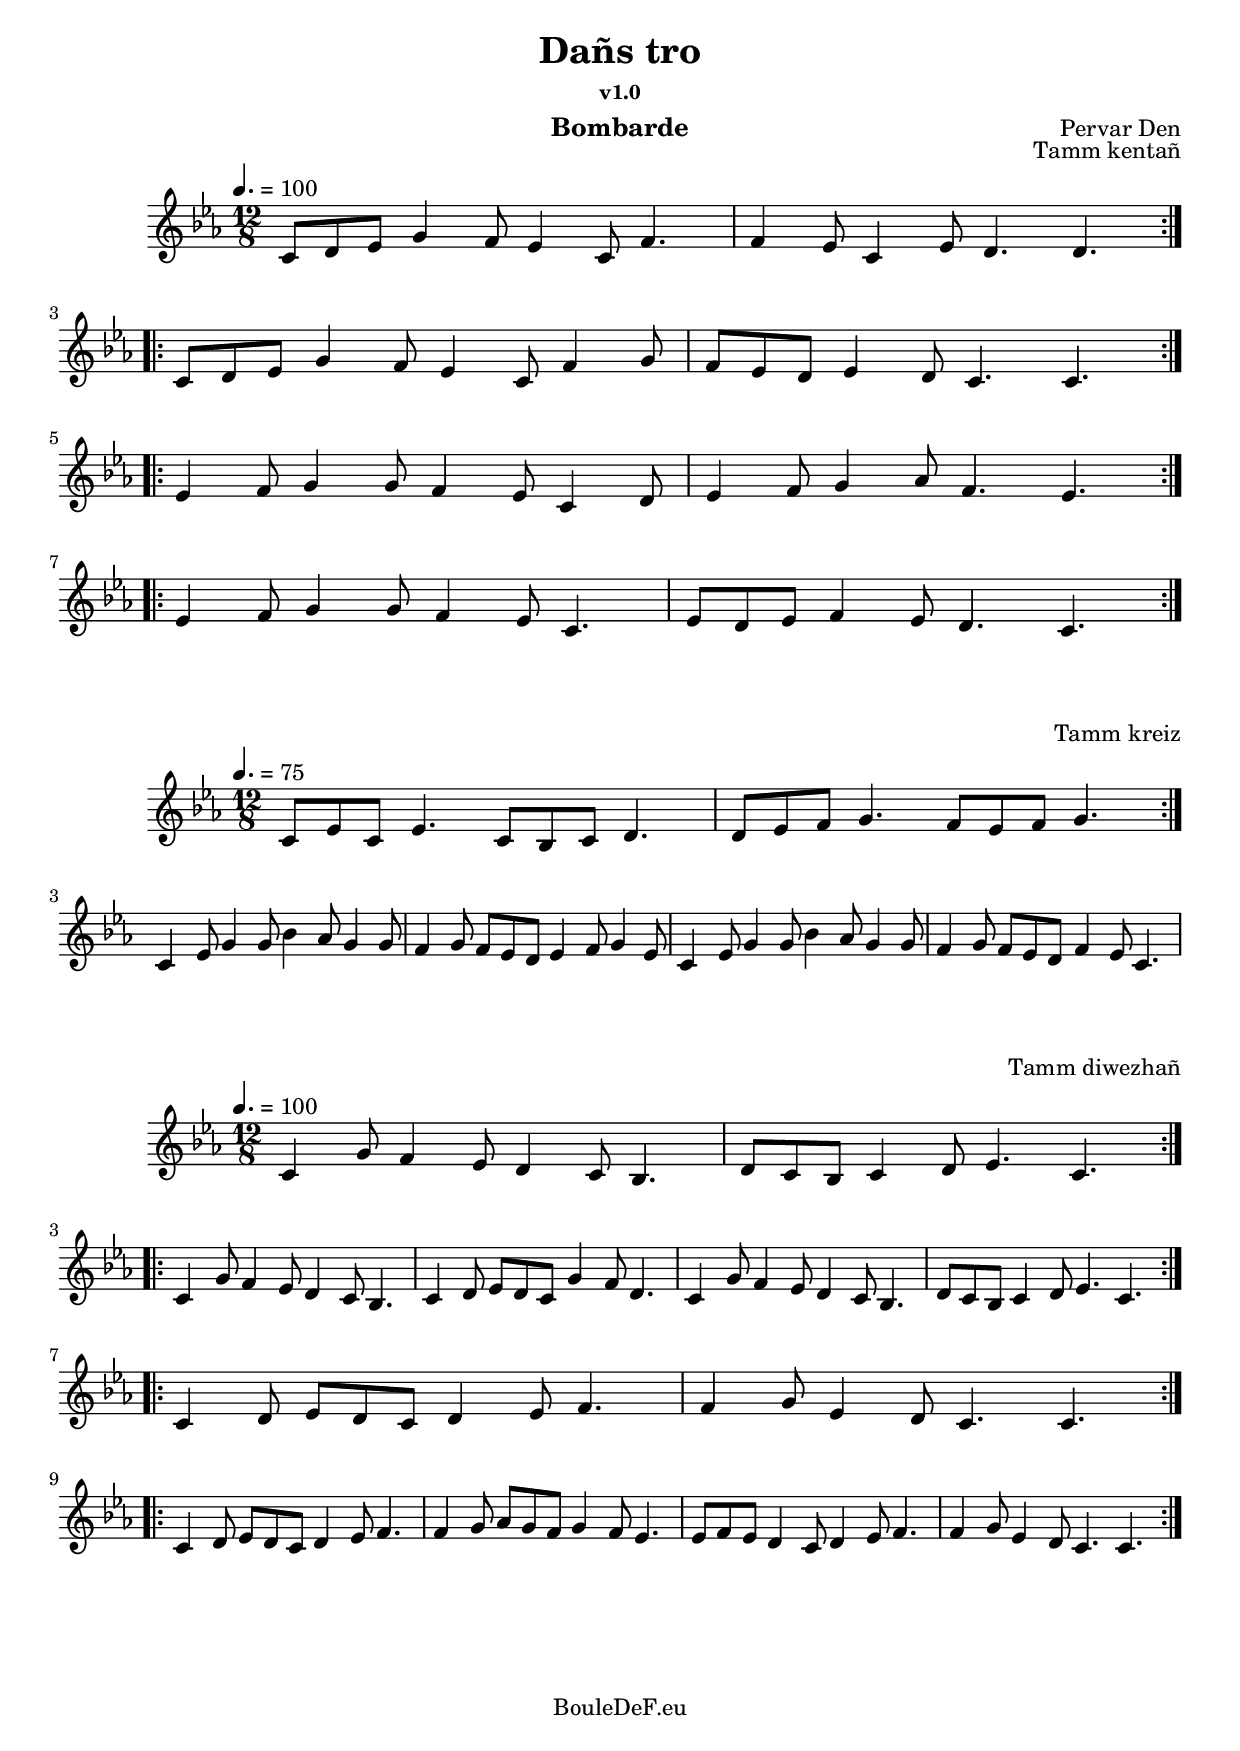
\version "2.16.0"
\include "italiano.ly"

\header {
	title = "Dañs tro"
	subsubtitle = "v1.0"
	composer = "Pervar Den"
	instrument = "Bombarde"
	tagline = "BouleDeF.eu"
}

\score {
	\new Staff \relative sib {
		\clef "treble"
		\key mib \major
		\time 12/8
		\tempo 4. = 100

		\repeat volta 2 {
			| do8 re mib sol4 fa8 mib4 do8 fa4.
			| fa4 mib8 do4 mib8  re4. re
		}
		\break
		\repeat volta 2 {
			| do8 re mib sol4 fa8 mib4 do8 fa4 sol8
			| fa8 mib re mib4 re8 do4. do
		}
		\break
		\repeat volta 2 {
			| mib4 fa8 sol4 sol8 fa4 mib8 do4 re8
			| mib4 fa8 sol4 lab8 fa4. mib
		}
		\break
		\repeat volta 2 {
			| mib4 fa8 sol4 sol8 fa4 mib8 do4.
			| mib8 re mib fa4 mib8 re4. do
		}
	}
	\header {
		opus = "Tamm kentañ"
	}
}

\score {
	\new Staff \relative sib {
		\clef "treble"
		\key mib \major
		\time 12/8
		\tempo 4. = 75

		\repeat volta 2 {
			| do8 mib do mib4. do8 sib do re4.
			| re8 mib fa sol4. fa8 mib fa sol4.
		}
		\break
		| do,4 mib8 sol4 sol8 sib4 lab8 sol4 sol8
		| fa4 sol8 fa mib re mib4 fa8 sol4 mib8
		| do4 mib8 sol4 sol8 sib4 lab8 sol4 sol8
		| fa4 sol8 fa mib re fa4 mib8 do4.
	}
	\header {
		opus = "Tamm kreiz"
	}
}

\score {
	\new Staff \relative sib {
		\clef "treble"
		\key mib \major
		\time 12/8
		\tempo 4. = 100

		\repeat volta 2 {
			| do4 sol'8 fa4 mib8 re4 do8 sib4.
			| re8 do sib do4 re8 mib4. do
		}
		\break
		\repeat volta 2 {
			| do4 sol'8 fa4 mib8 re4 do8 sib4.
			| do4 re8 mib8 re do sol'4 fa8 re4.
			| do4 sol'8 fa4 mib8 re4 do8 sib4.
			| re8 do sib do4 re8 mib4. do
		}
		\break
		\repeat volta 2 {
			| do4 re8 mib re do re4 mib8 fa4.
			| fa4 sol8 mib4 re8 do4. do
		}
		\break
		\repeat volta 2 {
			| do4 re8 mib re do re4 mib8 fa4.
			| fa4 sol8 lab8 sol fa sol4 fa8 mib4.
			| mib8 fa mib re4 do8 re4 mib8 fa4.
			| fa4 sol8 mib4 re8 do4. do
		}
	}
	\header {
		opus = "Tamm diwezhañ"
	}
}

